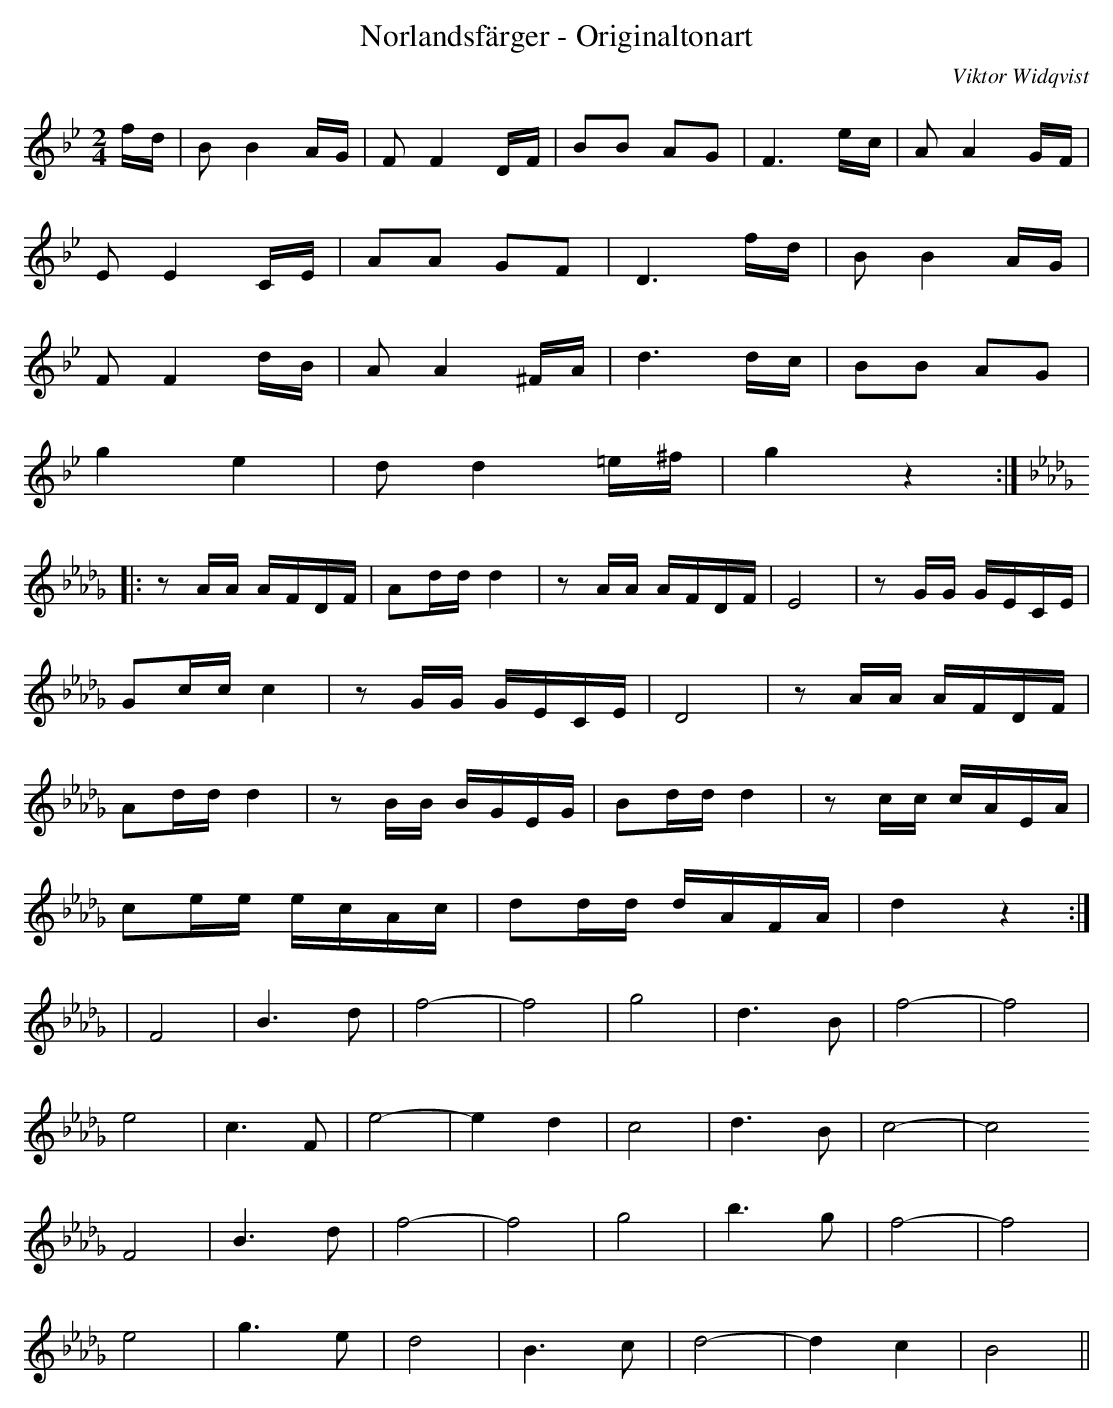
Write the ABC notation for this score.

X:1
T:Norlandsfärger - Originaltonart
M:2/4
C:Viktor Widqvist
L:1/8
K:Bb
f/d/ | BB2A/G/ | FF2D/F/ | BB AG | F3e/c/ | AA2G/F/ |
EE2C/E/ | AA GF | D3f/d/ | BB2 A/G/ |
FF2d/B/ | AA2^F/A/ | d3d/c/ | BB AG |
g2 e2 | dd2=e/^f/ | g2z2 :|
K:Db
|:zA/A/ A/F/D/F/ | Ad/d/ d2 |zA/A/ A/F/D/F/ | E4 |zG/G/ G/E/C/E/ |
Gc/c/ c2 |zG/G/ G/E/C/E/ | D4 |zA/A/ A/F/D/F/ |
Ad/d/ d2 |zB/B/ B/G/E/G/ | Bd/d/ d2 |zc/c/ c/A/E/A/ |
ce/e/ e/c/A/c/ | dd/d/ d/A/F/A/ | d2z2 :|
K:Bbm
|F4 | B2>d2 | f4- |f4| g4 | d2>B2 | f4- |f4|
e4 | c2>F2 | e4- | e2 d2 | c4 | d2>B2 | c4- | c4
F4 | B2>d2 | f4- |f4| g4 | b2>g2 | f4- |f4|
e4 | g2>e2 | d4 | B2>c2 | d4- | d2 c2 | B4 ||
